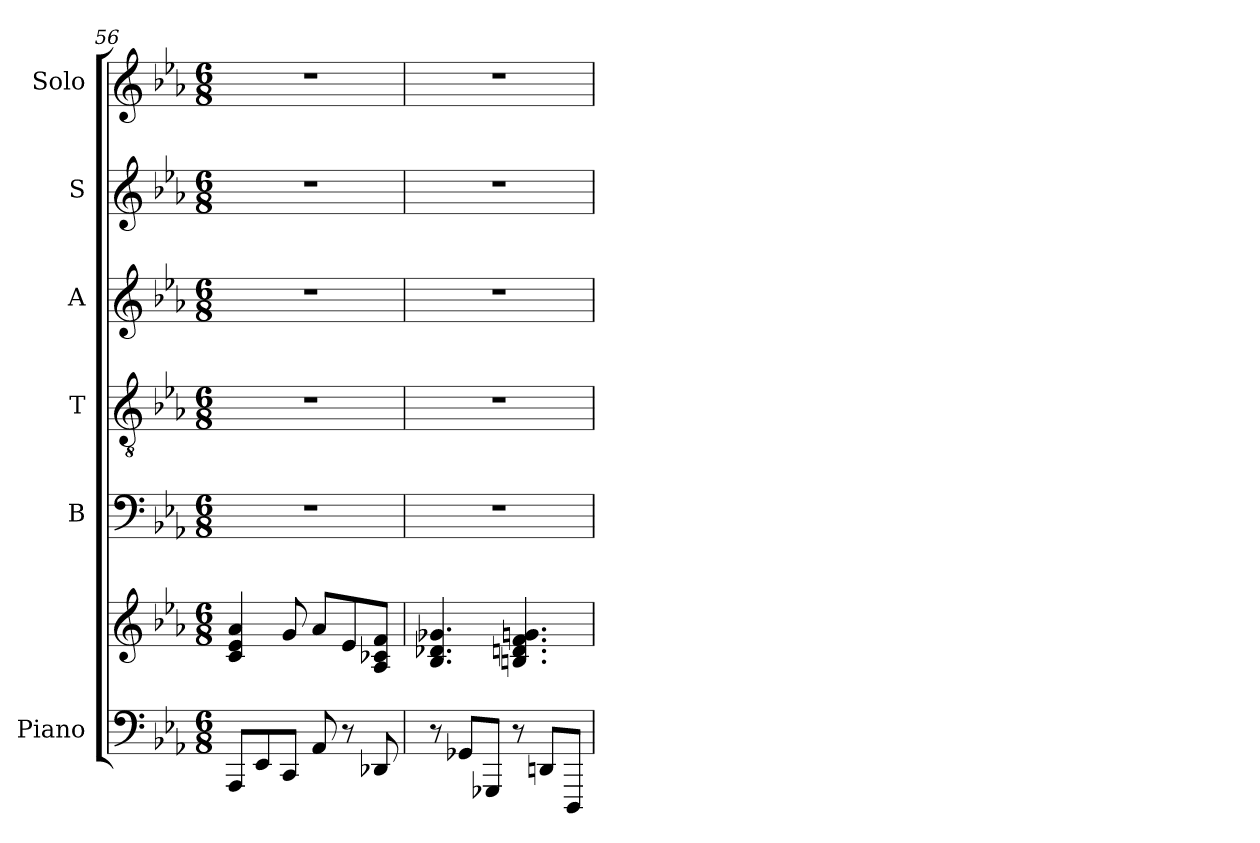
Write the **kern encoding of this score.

**kern	**kern	**kern	**kern	**kern	**kern	**kern
*part6	*part6	*part5	*part4	*part3	*part2	*part1
*staff7	*staff6	*staff5	*staff4	*staff3	*staff2	*staff1
*I"Piano	*	*I"B	*I"T	*I"A	*I"S	*I"Solo
*I'Pno	*	*I'B	*I'T	*I'A	*I'S	*
*clefF4	*clefG2	*clefF4	*clefGv2	*clefG2	*clefG2	*clefG2
*k[b-e-a-]	*k[b-e-a-]	*k[b-e-a-]	*k[b-e-a-]	*k[b-e-a-]	*k[b-e-a-]	*k[b-e-a-]
*M6/8	*M6/8	*M6/8	*M6/8	*M6/8	*M6/8	*M6/8
=56	=56	=56	=56	=56	=56	=56
8AAA-/L	4c/ 4e-/ 4a-/	2.r	2.r	2.r	2.r	2.r
8EE-/	.	.	.	.	.	.
8CC/J	8g/	.	.	.	.	.
8AA-/	8a-/L	.	.	.	.	.
8r	8e-/	.	.	.	.	.
8DD-X/	8A-/ 8c-X/ 8f/J	.	.	.	.	.
=57	=57	=57	=57	=57	=57	=57
8r	4.B-/ 4.d-X/ 4.g-X/	2.r	2.r	2.r	2.r	2.r
8GG-X/L	.	.	.	.	.	.
8GGG-X/J	.	.	.	.	.	.
8r	4.Bn/ 4.dn/ 4.f/ 4.gn/	.	.	.	.	.
8DDn/L	.	.	.	.	.	.
8DDD/J	.	.	.	.	.	.
=	=	=	=	=	=	=
*-	*-	*-	*-	*-	*-	*-
